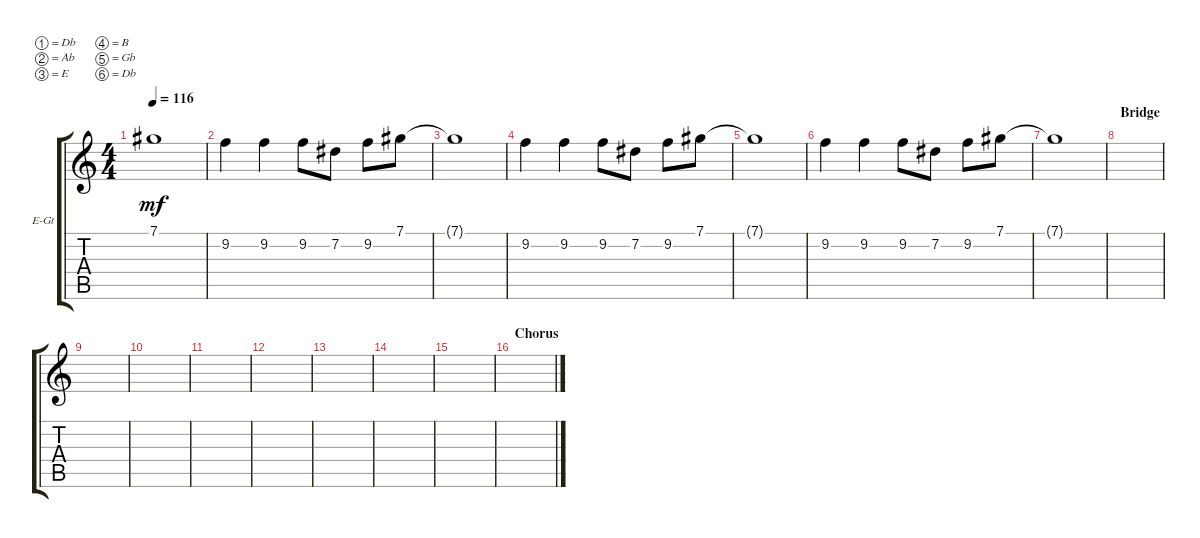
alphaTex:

\defaultSystemsLayout 4
\bracketExtendMode groupsimilarinstruments
\firstSystemTrackNameOrientation horizontal
\otherSystemsTrackNameOrientation horizontal
\track ("Electric Guitar (Clean)" "E-Gt") {instrument electricguitarclean}
\staff {score tabs}
\tuning (Db4 Ab3 E3 B2 Gb2 Db2)
\ts (4 4)
\tempo 116
\clef g2
\ks c
7.1{t}.1{dy mf} |
9.2.4 9.2.4 9.2.8 7.2.8 9.2.8 7.1.8 |
7.1{t}.1 |
9.2.4 9.2.4 9.2.8 7.2.8 9.2.8 7.1.8 |
7.1{t}.1 |
9.2.4 9.2.4 9.2.8 7.2.8 9.2.8 7.1.8 |
7.1{t}.1 |
\section ("" "Bridge")
|
|
|
|
|
|
|
|
\section ("" "Chorus")
